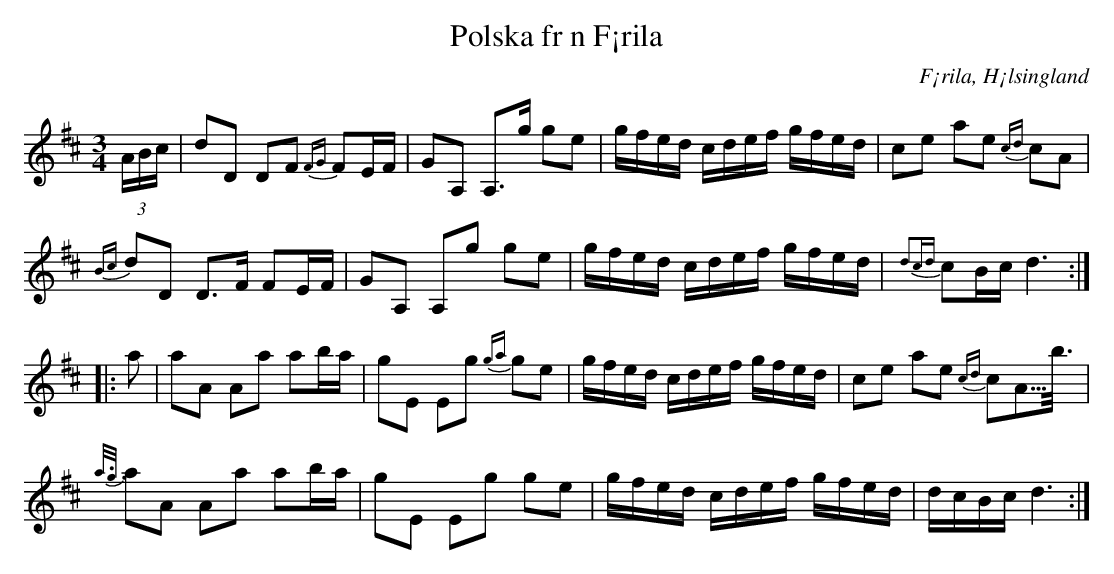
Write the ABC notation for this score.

X:1
T:Polska fr n F¡rila
O:F¡rila, H¡lsingland
M:3/4
L:1/16
U:t=turn
K:D
(3ABc | d2D2 D2F2 {F4/3G4/3}F2EF | G2A,2 A,2>g2 g2e2 | gfed cdef gfed | c2e2 a2e2 {cd}c2A2 |
{Bc}d2D2 D2>F2 F2EF | G2A,2 A,2g2 g2e2 | gfed cdef gfed | {d2c3/3d3/3}c2Bc d6 ::
a2 | a2A2 A2a2 a2ba | g2E2 E2g2 {g3/3a3/3}g2e2 | gfed cdef gfed | c2e2 a2e2 {cd}c2A5/4b3/4 |
{a3/4g3/4}a2A2 A2a2 a2ba | g2E2 E2g2 g2e2 | gfed cdef gfed | dcBc d6 :|
